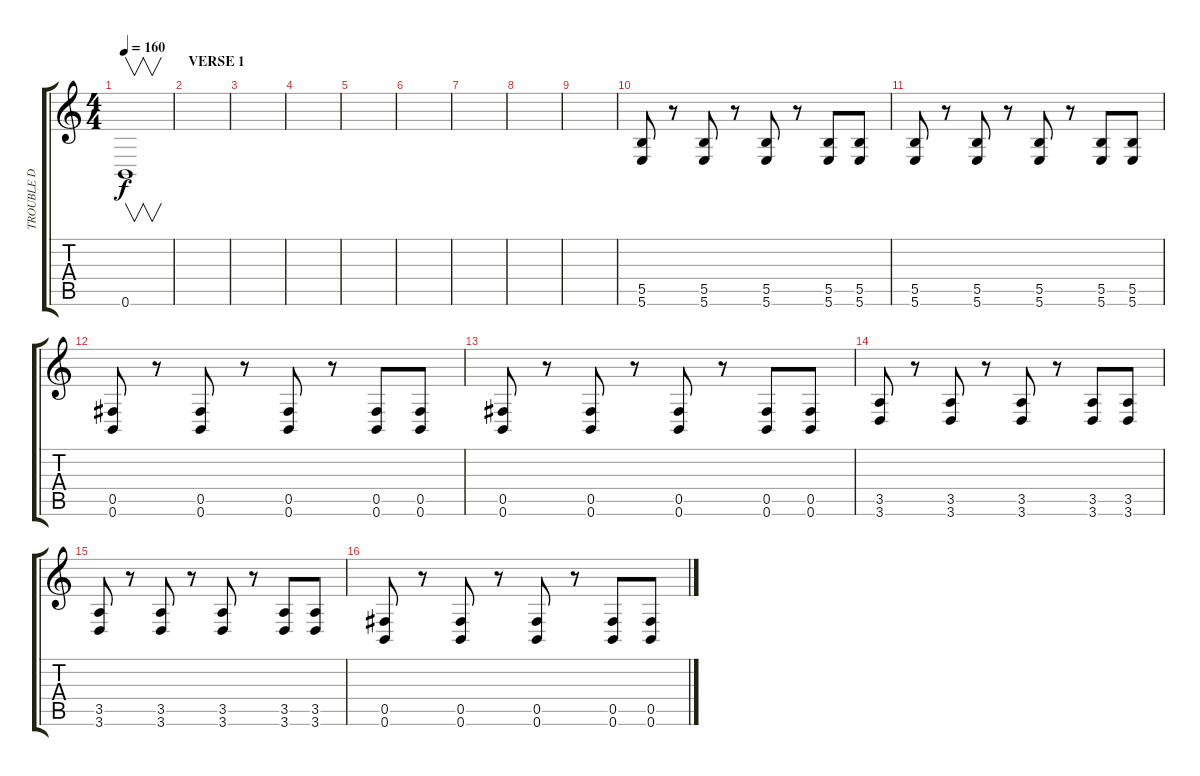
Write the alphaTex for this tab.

\track ("TROUBLE D" "TROUBLE D") {instrument synthbass1}
\staff {score tabs}
\tuning (Db4 Ab3 E3 B2 Gb2 B1) {hide}
\ts (4 4)
\tempo 160
\clef g2
\ks c
0.6.1{v dy f instrument electricbassfinger} |
\section ("" "VERSE 1")
|
|
|
|
|
|
|
|
(5.5 5.6).8 r.8 (5.5 5.6).8 r.8 (5.5 5.6).8 r.8 (5.5 5.6).8 (5.5 5.6).8 |
(5.5 5.6).8 r.8 (5.5 5.6).8 r.8 (5.5 5.6).8 r.8 (5.5 5.6).8 (5.5 5.6).8 |
(0.5 0.6).8 r.8 (0.5 0.6).8 r.8 (0.5 0.6).8 r.8 (0.5 0.6).8 (0.5 0.6).8 |
(0.5 0.6).8 r.8 (0.5 0.6).8 r.8 (0.5 0.6).8 r.8 (0.5 0.6).8 (0.5 0.6).8 |
(3.5 3.6).8 r.8 (3.5 3.6).8 r.8 (3.5 3.6).8 r.8 (3.5 3.6).8 (3.5 3.6).8 |
(3.5 3.6).8 r.8 (3.5 3.6).8 r.8 (3.5 3.6).8 r.8 (3.5 3.6).8 (3.5 3.6).8 |
(0.5 0.6).8 r.8 (0.5 0.6).8 r.8 (0.5 0.6).8 r.8 (0.5 0.6).8 (0.5 0.6).8
